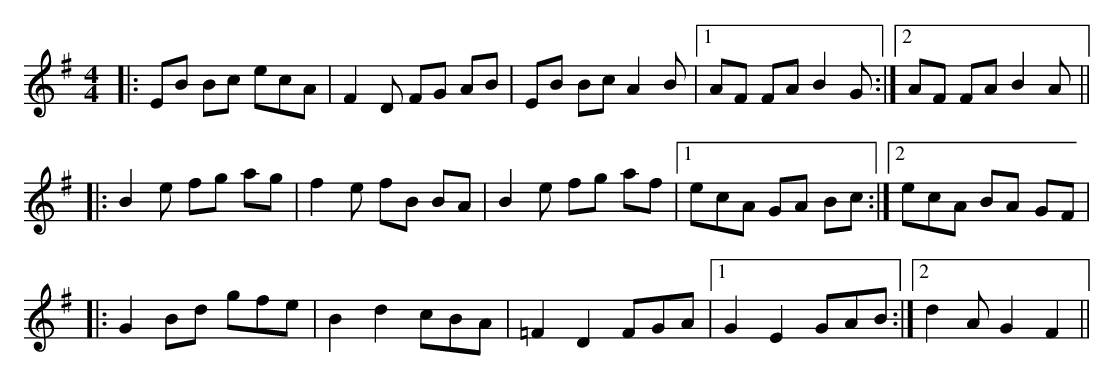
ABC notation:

X:1
M:4/4
K:Emin
|:EB Bc ecA|F2D FG AB|EB Bc A2B|1 AF FA B2G:|2 AF FA B2A||
|:B2e fg ag|f2e fB BA|B2e fg af|1 ecA GA Bc:|2 ecA BA GF|
|:G2Bd gfe|B2d2 cBA|=F2D2 FGA|1 G2E2 GAB:|2 d2A G2F2||
